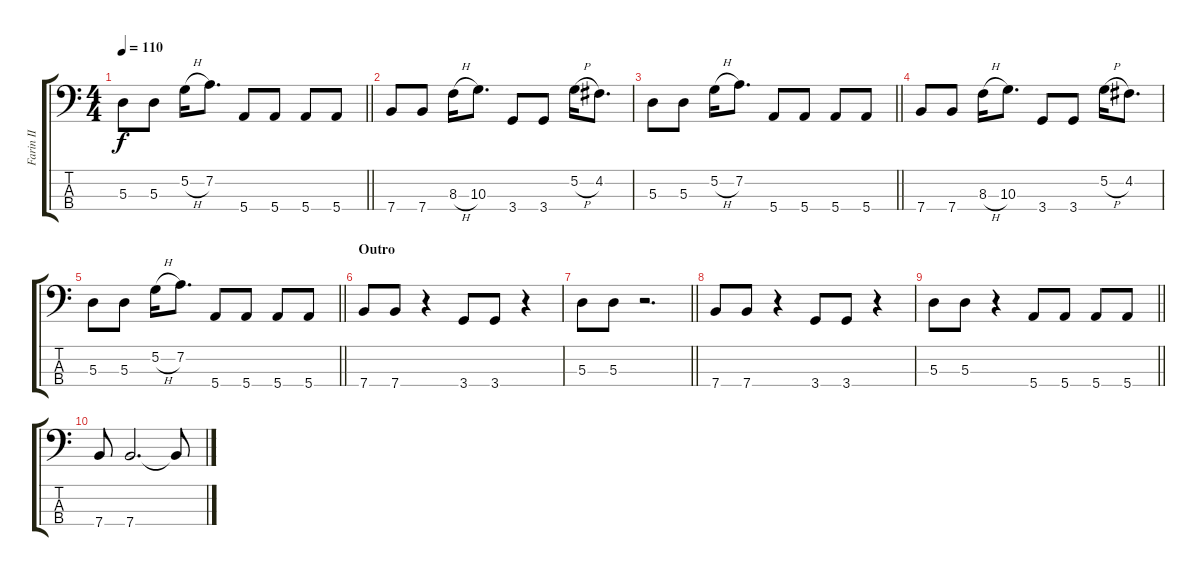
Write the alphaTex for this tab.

\track ("Farin II" "Farin II") {instrument electricbasspick}
\staff {score tabs}
\tuning (G2 D2 A1 E1) {hide}
\ts (4 4)
\tempo 110
\clef f4
\barLineRight lightlight
\ks c
5.3.8{dy f} 5.3.8 5.2{h}.16 7.2.8{d} 5.4.8 5.4.8 5.4.8 5.4.8 |
7.4.8 7.4.8 8.3{h}.16 10.3.8{d} 3.4.8 3.4.8 5.2{h}.16 4.2.8{d} |
\barLineRight lightlight
5.3.8 5.3.8 5.2{h}.16 7.2.8{d} 5.4.8 5.4.8 5.4.8 5.4.8 |
7.4.8 7.4.8 8.3{h}.16 10.3.8{d} 3.4.8 3.4.8 5.2{h}.16 4.2.8{d} |
\barLineRight lightlight
5.3.8 5.3.8 5.2{h}.16 7.2.8{d} 5.4.8 5.4.8 5.4.8 5.4.8 |
\section ("" "Outro")
7.4.8 7.4.8 r.4 3.4.8 3.4.8 r.4 |
\barLineRight lightlight
5.3.8 5.3.8 r.2{d} |
7.4.8 7.4.8 r.4 3.4.8 3.4.8 r.4 |
\barLineRight lightlight
5.3.8 5.3.8 r.4 5.4.8 5.4.8 5.4.8 5.4.8 |
7.4.8 7.4.2{d} 7.4{t}.8
